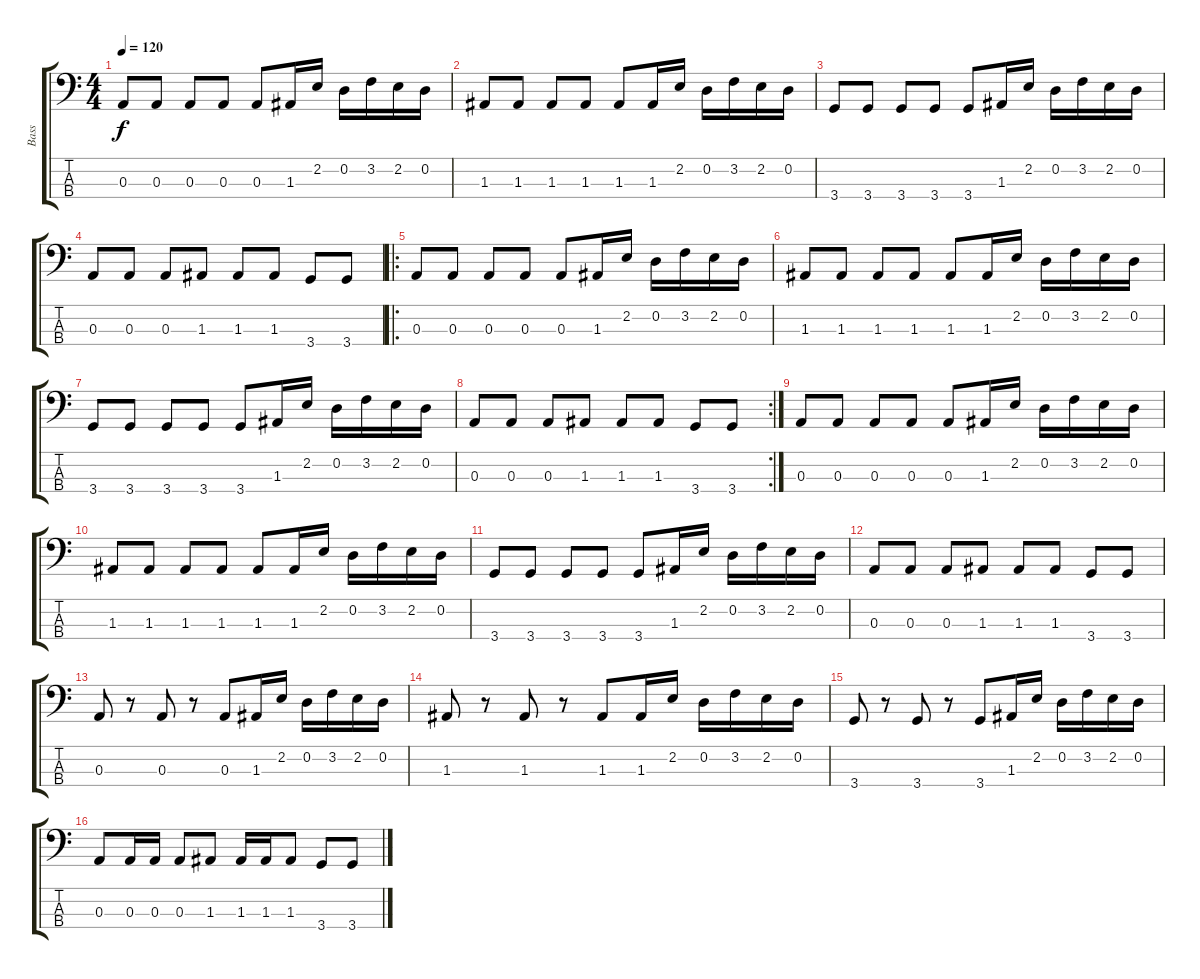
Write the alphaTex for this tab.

\track ("Bass" "Bass") {instrument electricbassfinger}
\staff {score tabs}
\tuning (G2 D2 A1 E1) {hide}
\ts (4 4)
\tempo 120
\clef f4
\ks c
0.3.8{dy f} 0.3.8 0.3.8 0.3.8 0.3.8 1.3.16 2.2.16 0.2.16 3.2.16 2.2.16 0.2.16 |
1.3.8 1.3.8 1.3.8 1.3.8 1.3.8 1.3.16 2.2.16 0.2.16 3.2.16 2.2.16 0.2.16 |
3.4.8 3.4.8 3.4.8 3.4.8 3.4.8 1.3.16 2.2.16 0.2.16 3.2.16 2.2.16 0.2.16 |
0.3.8 0.3.8 0.3.8 1.3.8 1.3.8 1.3.8 3.4.8 3.4.8 |
\ro
0.3.8 0.3.8 0.3.8 0.3.8 0.3.8 1.3.16 2.2.16 0.2.16 3.2.16 2.2.16 0.2.16 |
1.3.8 1.3.8 1.3.8 1.3.8 1.3.8 1.3.16 2.2.16 0.2.16 3.2.16 2.2.16 0.2.16 |
3.4.8 3.4.8 3.4.8 3.4.8 3.4.8 1.3.16 2.2.16 0.2.16 3.2.16 2.2.16 0.2.16 |
\rc 2
0.3.8 0.3.8 0.3.8 1.3.8 1.3.8 1.3.8 3.4.8 3.4.8 |
0.3.8 0.3.8 0.3.8 0.3.8 0.3.8 1.3.16 2.2.16 0.2.16 3.2.16 2.2.16 0.2.16 |
1.3.8 1.3.8 1.3.8 1.3.8 1.3.8 1.3.16 2.2.16 0.2.16 3.2.16 2.2.16 0.2.16 |
3.4.8 3.4.8 3.4.8 3.4.8 3.4.8 1.3.16 2.2.16 0.2.16 3.2.16 2.2.16 0.2.16 |
0.3.8 0.3.8 0.3.8 1.3.8 1.3.8 1.3.8 3.4.8 3.4.8 |
0.3.8 r.8 0.3.8 r.8 0.3.8 1.3.16 2.2.16 0.2.16 3.2.16 2.2.16 0.2.16 |
1.3.8 r.8 1.3.8 r.8 1.3.8 1.3.16 2.2.16 0.2.16 3.2.16 2.2.16 0.2.16 |
3.4.8 r.8 3.4.8 r.8 3.4.8 1.3.16 2.2.16 0.2.16 3.2.16 2.2.16 0.2.16 |
0.3.8 0.3.16 0.3.16 0.3.8 1.3.8 1.3.16 1.3.16 1.3.8 3.4.8 3.4.8
